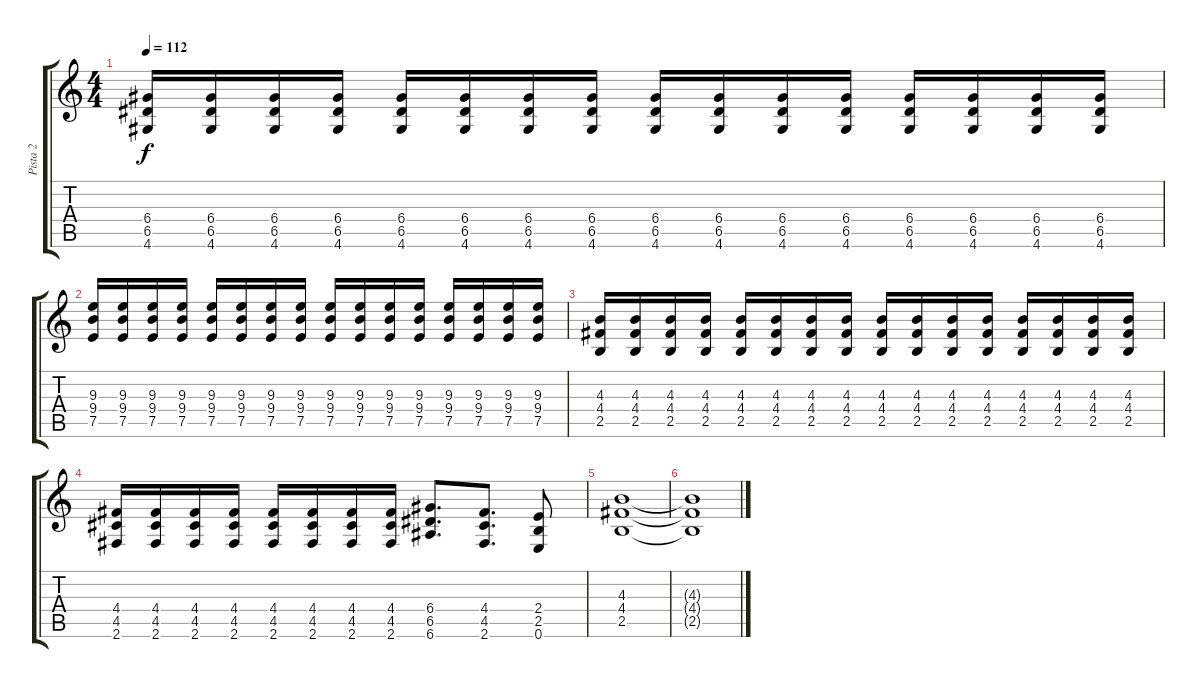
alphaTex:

\track ("Pista 2" "Pista 2") {instrument overdrivenguitar}
\staff {score tabs}
\tuning (E4 B3 G3 D3 A2 E2) {hide}
\ts (4 4)
\tempo 112
\clef g2
\ks c
(6.4 6.5 4.6).16{dy f} (6.4 6.5 4.6).16 (6.4 6.5 4.6).16 (6.4 6.5 4.6).16 (6.4 6.5 4.6).16 (6.4 6.5 4.6).16 (6.4 6.5 4.6).16 (6.4 6.5 4.6).16 (6.4 6.5 4.6).16 (6.4 6.5 4.6).16 (6.4 6.5 4.6).16 (6.4 6.5 4.6).16 (6.4 6.5 4.6).16 (6.4 6.5 4.6).16 (6.4 6.5 4.6).16 (6.4 6.5 4.6).16 |
(9.3 9.4 7.5).16 (9.3 9.4 7.5).16 (9.3 9.4 7.5).16 (9.3 9.4 7.5).16 (9.3 9.4 7.5).16 (9.3 9.4 7.5).16 (9.3 9.4 7.5).16 (9.3 9.4 7.5).16 (9.3 9.4 7.5).16 (9.3 9.4 7.5).16 (9.3 9.4 7.5).16 (9.3 9.4 7.5).16 (9.3 9.4 7.5).16 (9.3 9.4 7.5).16 (9.3 9.4 7.5).16 (9.3 9.4 7.5).16 |
(4.3 4.4 2.5).16 (4.3 4.4 2.5).16 (4.3 4.4 2.5).16 (4.3 4.4 2.5).16 (4.3 4.4 2.5).16 (4.3 4.4 2.5).16 (4.3 4.4 2.5).16 (4.3 4.4 2.5).16 (4.3 4.4 2.5).16 (4.3 4.4 2.5).16 (4.3 4.4 2.5).16 (4.3 4.4 2.5).16 (4.3 4.4 2.5).16 (4.3 4.4 2.5).16 (4.3 4.4 2.5).16 (4.3 4.4 2.5).16 |
(4.4 4.5 2.6).16 (4.4 4.5 2.6).16 (4.4 4.5 2.6).16 (4.4 4.5 2.6).16 (4.4 4.5 2.6).16 (4.4 4.5 2.6).16 (4.4 4.5 2.6).16 (4.4 4.5 2.6).16 (6.4 6.5 6.6).8{d} (4.4 4.5 2.6).8{d} (2.4 2.5 0.6).8 |
(4.3 4.4 2.5).1 |
(4.3{t} 4.4{t} 2.5{t}).1
